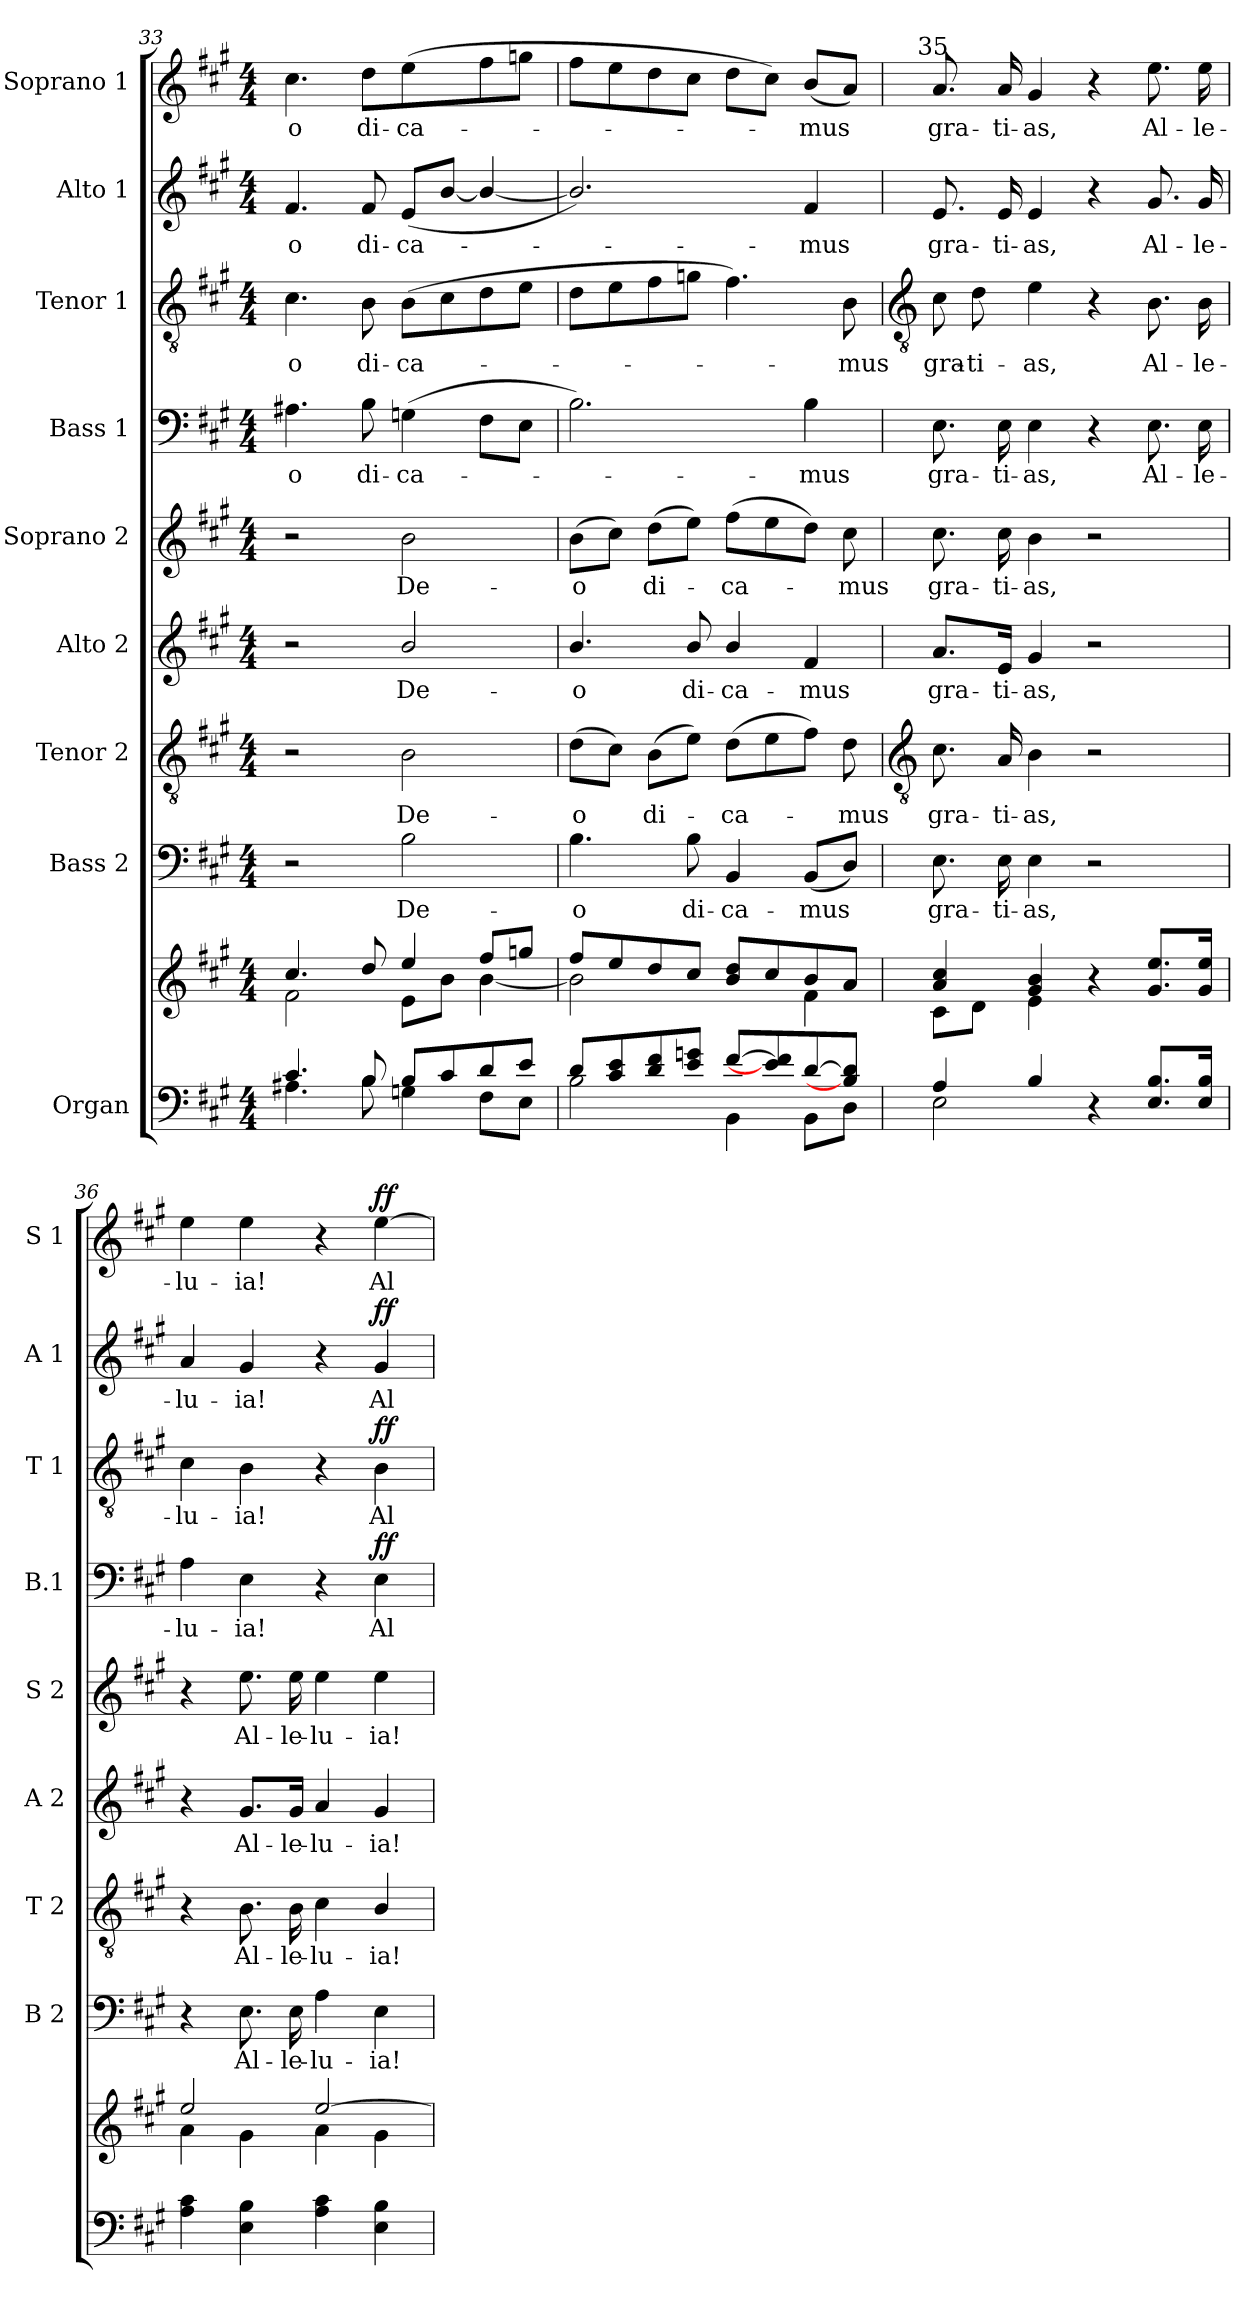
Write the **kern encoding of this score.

**kern	**kern	**kern	**text	**kern	**text	**kern	**text	**kern	**text	**kern	**text	**dynam	**kern	**text	**dynam	**kern	**text	**dynam	**kern	**text	**dynam
*part9	*part9	*part8	*part8	*part7	*part7	*part6	*part6	*part5	*part5	*part4	*part4	*part4	*part3	*part3	*part3	*part2	*part2	*part2	*part1	*part1	*part1
*staff10	*staff9	*staff8	*staff8	*staff7	*staff7	*staff6	*staff6	*staff5	*staff5	*staff4	*staff4	*staff4	*staff3	*staff3	*staff3	*staff2	*staff2	*staff2	*staff1	*staff1	*staff1
*I"Organ	*	*I"Bass 2	*	*I"Tenor 2	*	*I"Alto 2	*	*I"Soprano 2	*	*I"Bass 1	*	*	*I"Tenor 1	*	*	*I"Alto 1	*	*	*I"Soprano 1	*	*
*	*	*I'B 2	*	*I'T 2	*	*I'A 2	*	*I'S 2	*	*I'B.1	*	*	*I'T 1	*	*	*I'A 1	*	*	*I'S 1	*	*
*clefF4	*clefG2	*clefF4	*	*clefGv2	*	*clefG2	*	*clefG2	*	*clefF4	*	*	*clefGv2	*	*	*clefG2	*	*	*clefG2	*	*
*k[f#c#g#]	*k[f#c#g#]	*k[f#c#g#]	*	*k[f#c#g#]	*	*k[f#c#g#]	*	*k[f#c#g#]	*	*k[f#c#g#]	*	*	*k[f#c#g#]	*	*	*k[f#c#g#]	*	*	*k[f#c#g#]	*	*
*A:	*A:	*A:	*	*A:	*	*A:	*	*A:	*	*A:	*	*	*A:	*	*	*A:	*	*	*A:	*	*
*M4/4	*M4/4	*M4/4	*	*M4/4	*	*M4/4	*	*M4/4	*	*M4/4	*	*	*M4/4	*	*	*M4/4	*	*	*M4/4	*	*
=33	=33	=33	=33	=33	=33	=33	=33	=33	=33	=33	=33	=33	=33	=33	=33	=33	=33	=33	=33	=33	=33
*^	*^	*	*	*	*	*	*	*	*	*	*	*	*	*	*	*	*	*	*	*	*
!	!	!	!	!	!	!	!	!	!	!	!	!	!LO:LY:b	!	!	!LO:LY:b	!	!	!LO:LY:b	!	!	!LO:LY:b	!
4.c#/	4.A#X\	4.cc#/	2f#\	2r	.	2r	.	2r	.	2r	.	4.A#X	-o	.	4.c#	-o	.	4.f#	-o	.	4.cc#	-o	.
!	!	!	!	!	!	!	!	!	!	!	!	!	!LO:LY:b	!	!	!LO:LY:b	!	!	!LO:LY:b	!	!	!LO:LY:b	!
8B/	8B\	8dd/	.	.	.	.	.	.	.	.	.	8B	di-	.	8B	di-	.	8f#	di-	.	8ddL	di-	.
!	!	!	!	!	!LO:LY:b	!	!LO:LY:b	!	!LO:LY:b	!	!LO:LY:b	!	!LO:LY:b	!	!	!LO:LY:b	!	!	!LO:LY:b	!	!	!LO:LY:b	!
8B/L	4Gn\	4ee/	8e\L	2B	De-	2B	De-	2b/	De-	2b	De-	(>4Gn	-ca-	.	(>8BL	-ca-	.	(<8eL	-ca-	.	(>4ee	-ca-	.
8c#/	.	.	8b\J	.	.	.	.	.	.	.	.	.	.	.	8c#	.	.	[8bJ	.	.	.	.	.
8d/	8F#\L	8ff#/L	[4b\	.	.	.	.	.	.	.	.	8F#L	.	.	8d	.	.	4b/_	.	.	8ff#	.	.
8e/J	8E\J	8ggn/J	.	.	.	.	.	.	.	.	.	8EJ	.	.	8eJ	.	.	.	.	.	8ggnJ	.	.
=34	=34	=34	=34	=34	=34	=34	=34	=34	=34	=34	=34	=34	=34	=34	=34	=34	=34	=34	=34	=34	=34	=34	=34
!	!	!	!	!	!LO:LY:b	!	!LO:LY:b	!	!LO:LY:b	!	!LO:LY:b	!	!	!	!	!	!	!	!	!	!	!	!
8d/L	2B\	8ff#/L	2b\]	4.B	-o	(>8dL	-o	4.b/	-o	(>8bL	-o	2.B)	.	.	8dL	.	.	2.b/])	.	.	8ff#L	.	.
8c#/ 8e/	.	8ee/	.	.	.	8c#J)	.	.	.	8cc#J)	.	.	.	.	8e	.	.	.	.	.	8ee	.	.
!	!	!	!	!	!	!	!LO:LY:b	!	!	!	!LO:LY:b	!	!	!	!	!	!	!	!	!	!	!	!
8d/ 8f#/	.	8dd/	.	.	.	(>8BL	di-	.	.	(>8ddL	di-	.	.	.	8f#	.	.	.	.	.	8dd	.	.
!	!	!	!	!	!LO:LY:b	!	!	!	!LO:LY:b	!	!	!	!	!	!	!	!	!	!	!	!	!	!
8e/ 8gn/J	.	8cc#/J	.	8B	di-	8eJ)	.	8b/	di-	8eeJ)	.	.	.	.	8gnJ	.	.	.	.	.	8cc#J	.	.
!	!	!	!	!	!LO:LY:b	!	!LO:LY:b	!	!LO:LY:b	!	!LO:LY:b	!	!	!	!	!	!	!	!	!	!	!	!
[8f#/L	4BB\	8b/ 8dd/L	4ryy	4BB	-ca-	(>8dL	ca-	4b/	-ca-	(>8ff#L	ca-	.	.	.	4.f#)	.	.	.	.	.	8ddL	.	.
8e/] 8f#/]	.	8cc#/	.	.	.	8e	.	.	.	8ee	.	.	.	.	.	.	.	.	.	.	8cc#J)	.	.
!	!	!	!	!	!LO:LY:b	!	!	!	!LO:LY:b	!	!	!	!LO:LY:b	!	!	!	!	!	!LO:LY:b	!	!	!LO:LY:b	!
[8d/	8BB\L	8b/	4f#\	(<8BBL	-mus	8f#J)	.	4f#	-mus	8ddJ)	.	4B	mus	.	.	.	.	4f#	mus	.	(<8bL	mus	.
!	!	!	!	!	!	!	!LO:LY:b	!	!	!	!LO:LY:b	!	!	!	!	!LO:LY:b	!	!	!	!	!	!	!
8B/] 8d/]J	8D\J	8a/J	.	8DJ)	.	8d	mus	.	.	8cc#	mus	.	.	.	8B	mus	.	.	.	.	8aJ)	.	.
!!LO:LB:g=z
=35	=35	=35	=35	=35	=35	=35	=35	=35	=35	=35	=35	=35	=35	=35	=35	=35	=35	=35	=35	=35	=35	=35	=35
*	*	*	*	*	*	*clefGv2	*	*	*	*	*	*	*	*	*clefGv2	*	*	*	*	*	*	*	*
!	!	!	!	!	!	!	!	!	!	!	!	!	!	!	!	!	!	!	!	!	!LO:TX:a:cj:t=35	!	!
!	!	!	!	!	!LO:LY:b	!	!LO:LY:b	!	!LO:LY:b	!	!LO:LY:b	!	!LO:LY:b	!	!	!LO:LY:b	!	!	!LO:LY:b	!	!	!LO:LY:b	!
4A/	2E\	4a/ 4cc#/	8c#\L	8.E	gra-	8.c#	gra-	8.a/L	gra-	8.cc#	gra-	8.E	gra-	.	8c#	gra-	.	8.e	gra-	.	8.a	gra-	.
!	!	!	!	!	!	!	!	!	!	!	!	!	!	!	!	!LO:LY:b	!	!	!	!	!	!	!
.	.	.	8d\J	.	.	.	.	.	.	.	.	.	.	.	8d	-ti-	.	.	.	.	.	.	.
!	!	!	!	!	!LO:LY:b	!	!LO:LY:b	!	!LO:LY:b	!	!LO:LY:b	!	!LO:LY:b	!	!	!	!	!	!LO:LY:b	!	!	!LO:LY:b	!
.	.	.	.	16E	-ti-	16A	-ti-	16e/Jk	-ti-	16cc#	-ti-	16E	-ti-	.	.	.	.	16e	-ti-	.	16a	-ti-	.
!	!	!	!	!	!LO:LY:b	!	!LO:LY:b	!	!LO:LY:b	!	!LO:LY:b	!	!LO:LY:b	!	!	!LO:LY:b	!	!	!LO:LY:b	!	!	!LO:LY:b	!
4B/	.	4g#/ 4b/	4e\	4E	-as,	4B	-as,	4g#	-as,	4b	-as,	4E	-as,	.	4e	-as,	.	4e	-as,	.	4g#	-as,	.
4r	2ryy	4r	2ryy	2r	.	2r	.	2r	.	2r	.	4r	.	.	4r	.	.	4r	.	.	4r	.	.
!	!	!	!	!	!	!	!	!	!	!	!	!	!LO:LY:b	!	!	!LO:LY:b	!	!	!LO:LY:b	!	!	!LO:LY:b	!
8.E/ 8.B/L	.	8.g#/ 8.ee/L	.	.	.	.	.	.	.	.	.	8.E	Al-	.	8.B	Al-	.	8.g#	Al-	.	8.ee	Al-	.
!	!	!	!	!	!	!	!	!	!	!	!	!	!LO:LY:b	!	!	!LO:LY:b	!	!	!LO:LY:b	!	!	!LO:LY:b	!
16E/ 16B/J	.	16g#/ 16ee/J	.	.	.	.	.	.	.	.	.	16E	-le-	.	16B	-le-	.	16g#	-le-	.	16ee	-le-	.
=36	=36	=36	=36	=36	=36	=36	=36	=36	=36	=36	=36	=36	=36	=36	=36	=36	=36	=36	=36	=36	=36	=36	=36
!	!	!	!	!	!	!	!	!	!	!	!	!	!LO:LY:b	!	!	!LO:LY:b	!	!	!LO:LY:b	!	!	!LO:LY:b	!
1ryy	4A\ 4c#\	2ee/	4a\	4r	.	4r	.	4r	.	4r	.	4A	-lu-	.	4c#	-lu-	.	4a	-lu-	.	4ee	-lu-	.
!	!	!	!	!	!LO:LY:b	!	!LO:LY:b	!	!LO:LY:b	!	!LO:LY:b	!	!LO:LY:b	!	!	!LO:LY:b	!	!	!LO:LY:b	!	!	!LO:LY:b	!
.	4E\ 4B\	.	4g#\	8.E	Al-	8.B	Al-	8.g#/L	Al-	8.ee	Al-	4E	-ia!	.	4B	-ia!	.	4g#	-ia!	.	4ee	-ia!	.
!	!	!	!	!	!LO:LY:b	!	!LO:LY:b	!	!LO:LY:b	!	!LO:LY:b	!	!	!	!	!	!	!	!	!	!	!	!
.	.	.	.	16E	-le-	16B	-le-	16g#/Jk	-le-	16ee	-le-	.	.	.	.	.	.	.	.	.	.	.	.
!	!	!	!	!	!LO:LY:b	!	!LO:LY:b	!	!LO:LY:b	!	!LO:LY:b	!	!	!	!	!	!	!	!	!	!	!	!
.	4A\ 4c#\	[2ee/	4a\	4A	-lu-	4c#	-lu-	4a	-lu-	4ee	-lu-	4r	.	.	4r	.	.	4r	.	.	4r	.	.
!	!	!	!	!	!LO:LY:b	!	!LO:LY:b	!	!LO:LY:b	!	!LO:LY:b	!	!LO:LY:b	!LO:DY:b	!	!LO:LY:b	!LO:DY:b	!	!LO:LY:b	!LO:DY:b	!	!LO:LY:b	!LO:DY:b
.	4E\ 4B\	.	4g#\	4E	-ia!	4B/	-ia!	4g#	-ia!	4ee	-ia!	4E	Al-	ff	4B	Al-	ff	4g#	Al-	ff	[4ee	Al-	ff
*v	*v	*	*	*	*	*	*	*	*	*	*	*	*	*	*	*	*	*	*	*	*	*	*
*	*v	*v	*	*	*	*	*	*	*	*	*	*	*	*	*	*	*	*	*	*	*	*
=	=	=	=	=	=	=	=	=	=	=	=	=	=	=	=	=	=	=	=	=	=
*-	*-	*-	*-	*-	*-	*-	*-	*-	*-	*-	*-	*-	*-	*-	*-	*-	*-	*-	*-	*-	*-
